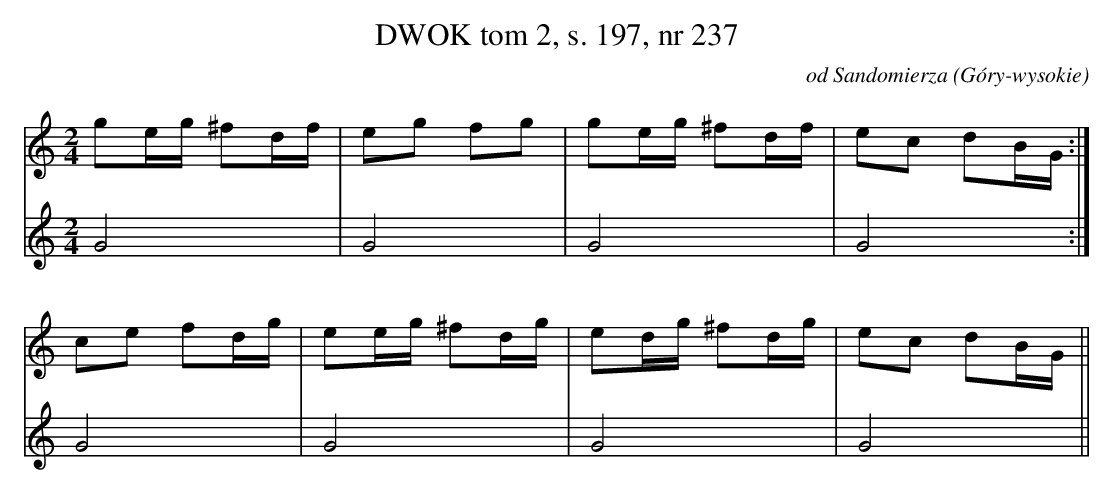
X:1
T:DWOK tom 2, s. 197, nr 237
O:od Sandomierza (Góry-wysokie)
L:1/16
M:2/4
K:C
V:V1
g2eg ^f2df|e2g2 f2g2|g2eg ^f2df|e2c2 d2BG:|
c2e2 f2dg|e2eg ^f2dg|e2dg ^f2dg|e2c2 d2BG||
V:V2
G8|G8|G8|G8:|
G8|G8|G8|G8||
